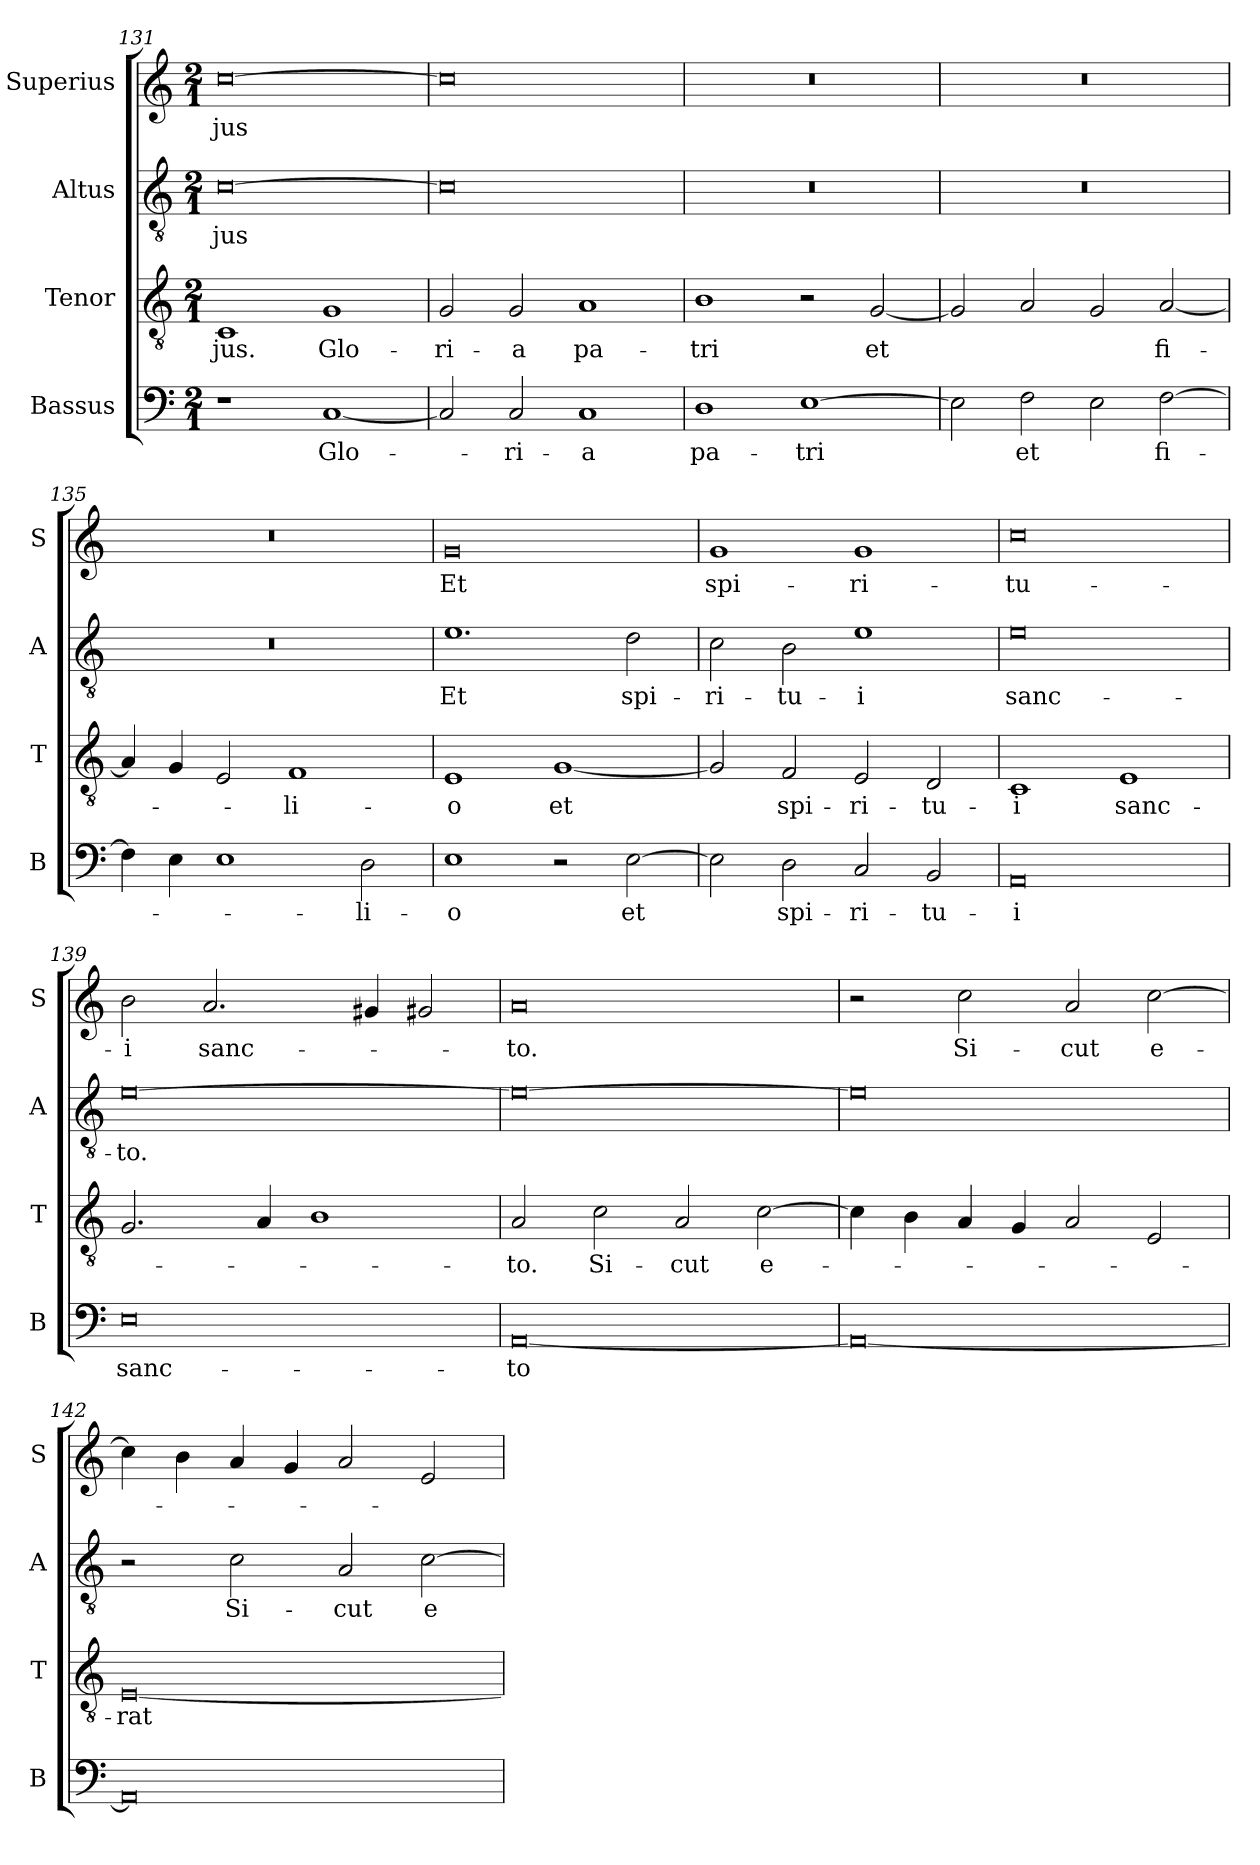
**kern	**text	**kern	**text	**kern	**text	**kern	**text
*part4	*part4	*part3	*part3	*part2	*part2	*part1	*part1
*staff4	*staff4	*staff3	*staff3	*staff2	*staff2	*staff1	*staff1
*I"Bassus	*	*I"Tenor	*	*I"Altus	*	*I"Superius	*
*I'B	*	*I'T	*	*I'A	*	*I'S	*
*clefF4	*	*clefGv2	*	*clefGv2	*	*clefG2	*
*k[]	*	*k[]	*	*k[]	*	*k[]	*
*C:	*	*C:	*	*C:	*	*C:	*
*M2/1	*	*M2/1	*	*M2/1	*	*M2/1	*
=131	=131	=131	=131	=131	=131	=131	=131
1r	.	1C	-jus.	[0c	-jus	[0cc	-jus
[1C	Glo-	1G	Glo-	.	.	.	.
=132	=132	=132	=132	=132	=132	=132	=132
2C]	.	2G	-ri-	0c]	.	0cc]	.
2C	-ri-	2G	-a	.	.	.	.
1C	-a	1A	pa-	.	.	.	.
=133	=133	=133	=133	=133	=133	=133	=133
1D	pa-	1B	-tri	0r	.	0r	.
[1E	-tri	2r	.	.	.	.	.
.	.	[2G	et	.	.	.	.
=134	=134	=134	=134	=134	=134	=134	=134
2E]	.	2G]	.	0r	.	0r	.
2F	et	2A	.	.	.	.	.
2E	.	2G	.	.	.	.	.
[2F	fi-	[2A	fi-	.	.	.	.
=135	=135	=135	=135	=135	=135	=135	=135
4F]	.	4A]	.	0r	.	0r	.
4E	.	4G	.	.	.	.	.
1E	.	2E	.	.	.	.	.
.	.	1F	-li-	.	.	.	.
2D	-li-	.	.	.	.	.	.
=136	=136	=136	=136	=136	=136	=136	=136
1E	-o	1E	-o	1.e	Et	0g	Et
2r	.	[1G	et	.	.	.	.
[2E	et	.	.	2d	spi-	.	.
=137	=137	=137	=137	=137	=137	=137	=137
2E]	.	2G]	.	2c	-ri-	1g	spi-
2D	spi-	2F	spi-	2B	-tu-	.	.
2C	-ri-	2E	-ri-	1e	-i	1g	-ri-
2BB	-tu-	2D	-tu-	.	.	.	.
=138	=138	=138	=138	=138	=138	=138	=138
0AA	-i	1C	-i	0e	sanc-	0cc	-tu-
.	.	1E	sanc-	.	.	.	.
=139	=139	=139	=139	=139	=139	=139	=139
0E	sanc-	2.G	.	[0e	-to.	2b	-i
.	.	.	.	.	.	2.a	sanc-
.	.	4A	.	.	.	.	.
.	.	1B	.	.	.	.	.
.	.	.	.	.	.	4g#X	.
.	.	.	.	.	.	2g#X	.
=140	=140	=140	=140	=140	=140	=140	=140
[0AA	-to	2A	-to.	0e_	.	0a	-to.
.	.	2c	Si-	.	.	.	.
.	.	2A	-cut	.	.	.	.
.	.	[2c	e-	.	.	.	.
=141	=141	=141	=141	=141	=141	=141	=141
0AA_	.	4c]	.	0e]	.	2r	.
.	.	4B	.	.	.	.	.
.	.	4A	.	.	.	2cc	Si-
.	.	4G	.	.	.	.	.
.	.	2A	.	.	.	2a	-cut
.	.	2E	.	.	.	[2cc	e-
=142	=142	=142	=142	=142	=142	=142	=142
0AA]	.	[0E	-rat	2r	.	4cc]	.
.	.	.	.	.	.	4b	.
.	.	.	.	2c	Si-	4a	.
.	.	.	.	.	.	4g	.
.	.	.	.	2A	-cut	2a	.
.	.	.	.	[2c	e-	2e	.
=	=	=	=	=	=	=	=
*-	*-	*-	*-	*-	*-	*-	*-
